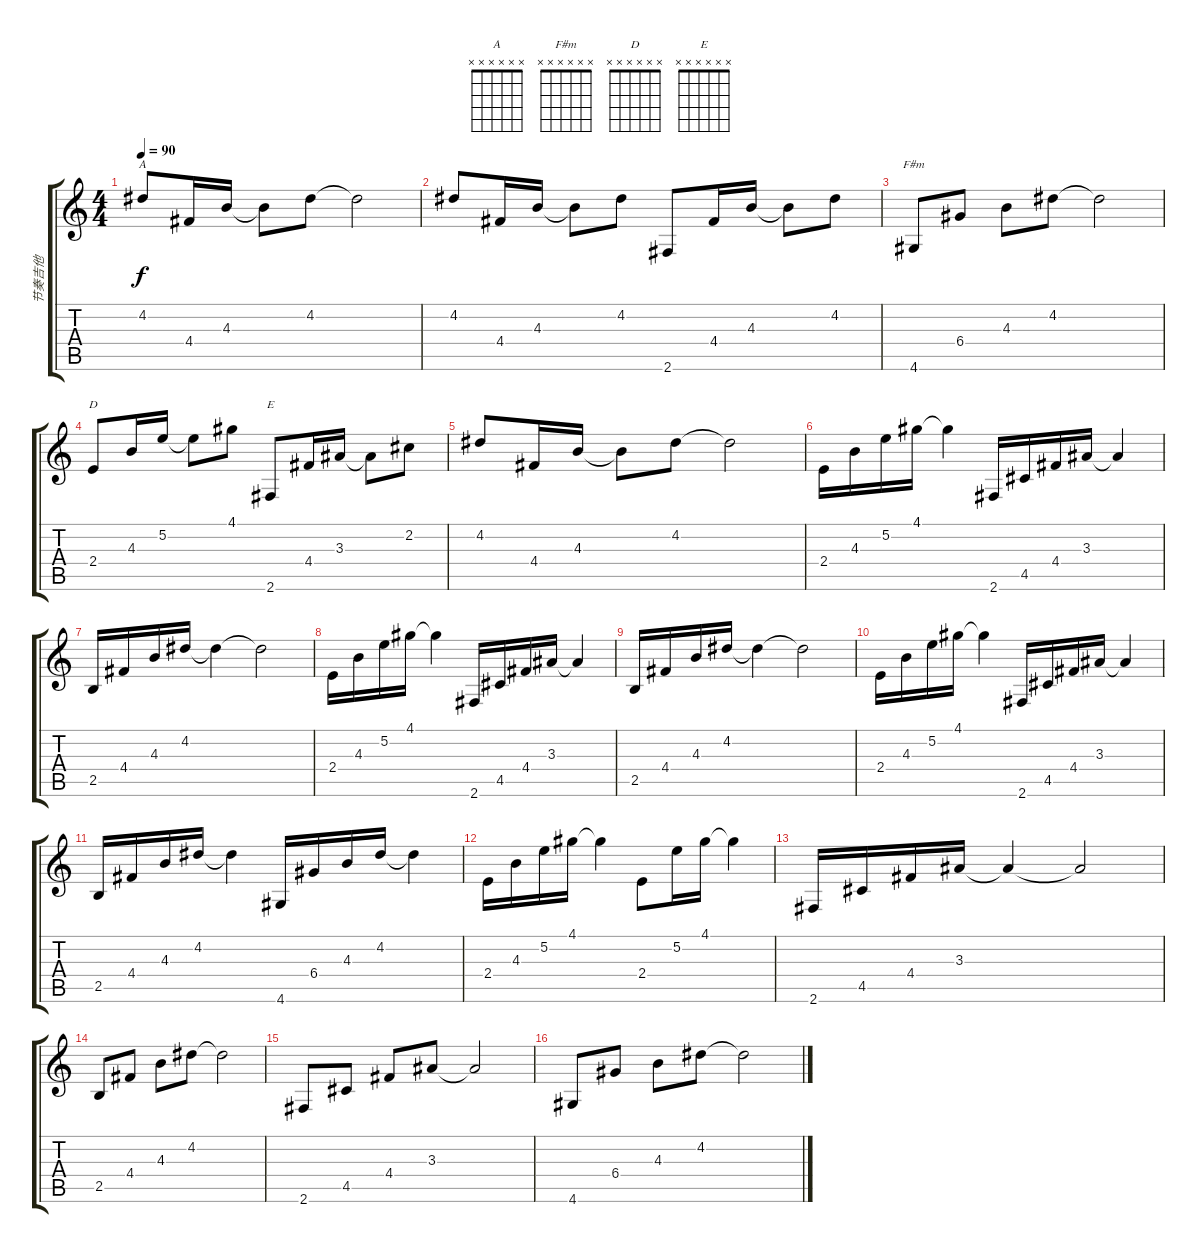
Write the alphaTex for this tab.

\track ("节奏吉他" "节奏吉他") {instrument acousticguitarsteel}
\staff {score tabs}
\tuning (E4 B3 G3 D3 A2 E2) {hide}
\chord ("A" x x x x x x)
\chord ("F#m" x x x x x x)
\chord ("D" x x x x x x)
\chord ("E" x x x x x x)
\ts (4 4)
\tempo 90
\clef g2
\ks c
4.2.8{ch "A" dy f} 4.4.16 4.3.16 4.3{t}.8 4.2.8 4.2{t}.2 |
4.2.8 4.4.16 4.3.16 4.3{t}.8 4.2.8 2.6.8 4.4.16 4.3.16 4.3{t}.8 4.2.8 |
4.6.8{ch "F#m"} 6.4.8 4.3.8 4.2.8 4.2{t}.2 |
2.4.8{ch "D"} 4.3.16 5.2.16 5.2{t}.8 4.1.8 2.6.8{ch "E"} 4.4.16 3.3.16 3.3{t}.8 2.2.8 |
4.2.8 4.4.16 4.3.16 4.3{t}.8 4.2.8 4.2{t}.2 |
2.4.16 4.3.16 5.2.16 4.1.16 4.1{t}.4 2.6.16 4.5.16 4.4.16 3.3.16 3.3{t}.4 |
2.5.16 4.4.16 4.3.16 4.2.16 4.2{t}.4 4.2{t}.2 |
2.4.16 4.3.16 5.2.16 4.1.16 4.1{t}.4 2.6.16 4.5.16 4.4.16 3.3.16 3.3{t}.4 |
2.5.16 4.4.16 4.3.16 4.2.16 4.2{t}.4 4.2{t}.2 |
2.4.16 4.3.16 5.2.16 4.1.16 4.1{t}.4 2.6.16 4.5.16 4.4.16 3.3.16 3.3{t}.4 |
2.5.16 4.4.16 4.3.16 4.2.16 4.2{t}.4 4.6.16 6.4.16 4.3.16 4.2.16 4.2{t}.4 |
2.4.16 4.3.16 5.2.16 4.1.16 4.1{t}.4 2.4.8 5.2.16 4.1.16 4.1{t}.4 |
2.6.16 4.5.16 4.4.16 3.3.16 3.3{t}.4 3.3{t}.2 |
2.5.8 4.4.8 4.3.8 4.2.8 4.2{t}.2 |
2.6.8 4.5.8 4.4.8 3.3.8 3.3{t}.2 |
4.6.8 6.4.8 4.3.8 4.2.8 4.2{t}.2
